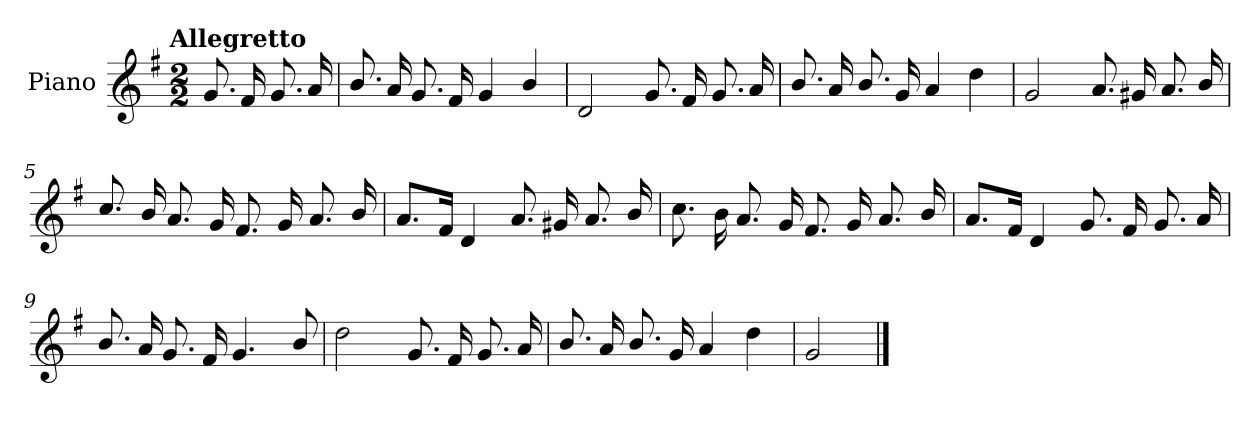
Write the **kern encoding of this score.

**kern
*part1
*staff1
*I"Piano
*I'Pno.
*clefG2
*k[f#]
!!LO:TX:omd:t=Allegretto
*M2/2
*MM116
=
8.g/
16f#/
8.g/
16a/
=1
8.b/
16a/
8.g/
16f#/
4g/
4b/
=2
2d/
8.g/
16f#/
8.g/
16a/
!!LO:LB:g=z
=3
8.b/
16a/
8.b/
16g/
4a/
4dd\
=4
2g/
8.a/
16g#X/
8.a/
16b/
=5
8.cc/
16b/
8.a/
16g/
8.f#/
16g/
8.a/
16b/
!!LO:LB:g=z
=6
8.a/L
16f#/Jk
4d/
8.a/
16g#X/
8.a/
16b/
=7
8.cc\
16b\
8.a/
16g/
8.f#/
16g/
8.a/
16b/
=8
8.a/L
16f#/Jk
4d/
8.g/
16f#/
8.g/
16a/
!!LO:LB:g=z
=9
8.b/
16a/
8.g/
16f#/
4.g/
8b/
=10
2dd\
8.g/
16f#/
8.g/
16a/
=11
8.b/
16a/
8.b/
16g/
4a/
4dd\
=12
2g/
==
*-
